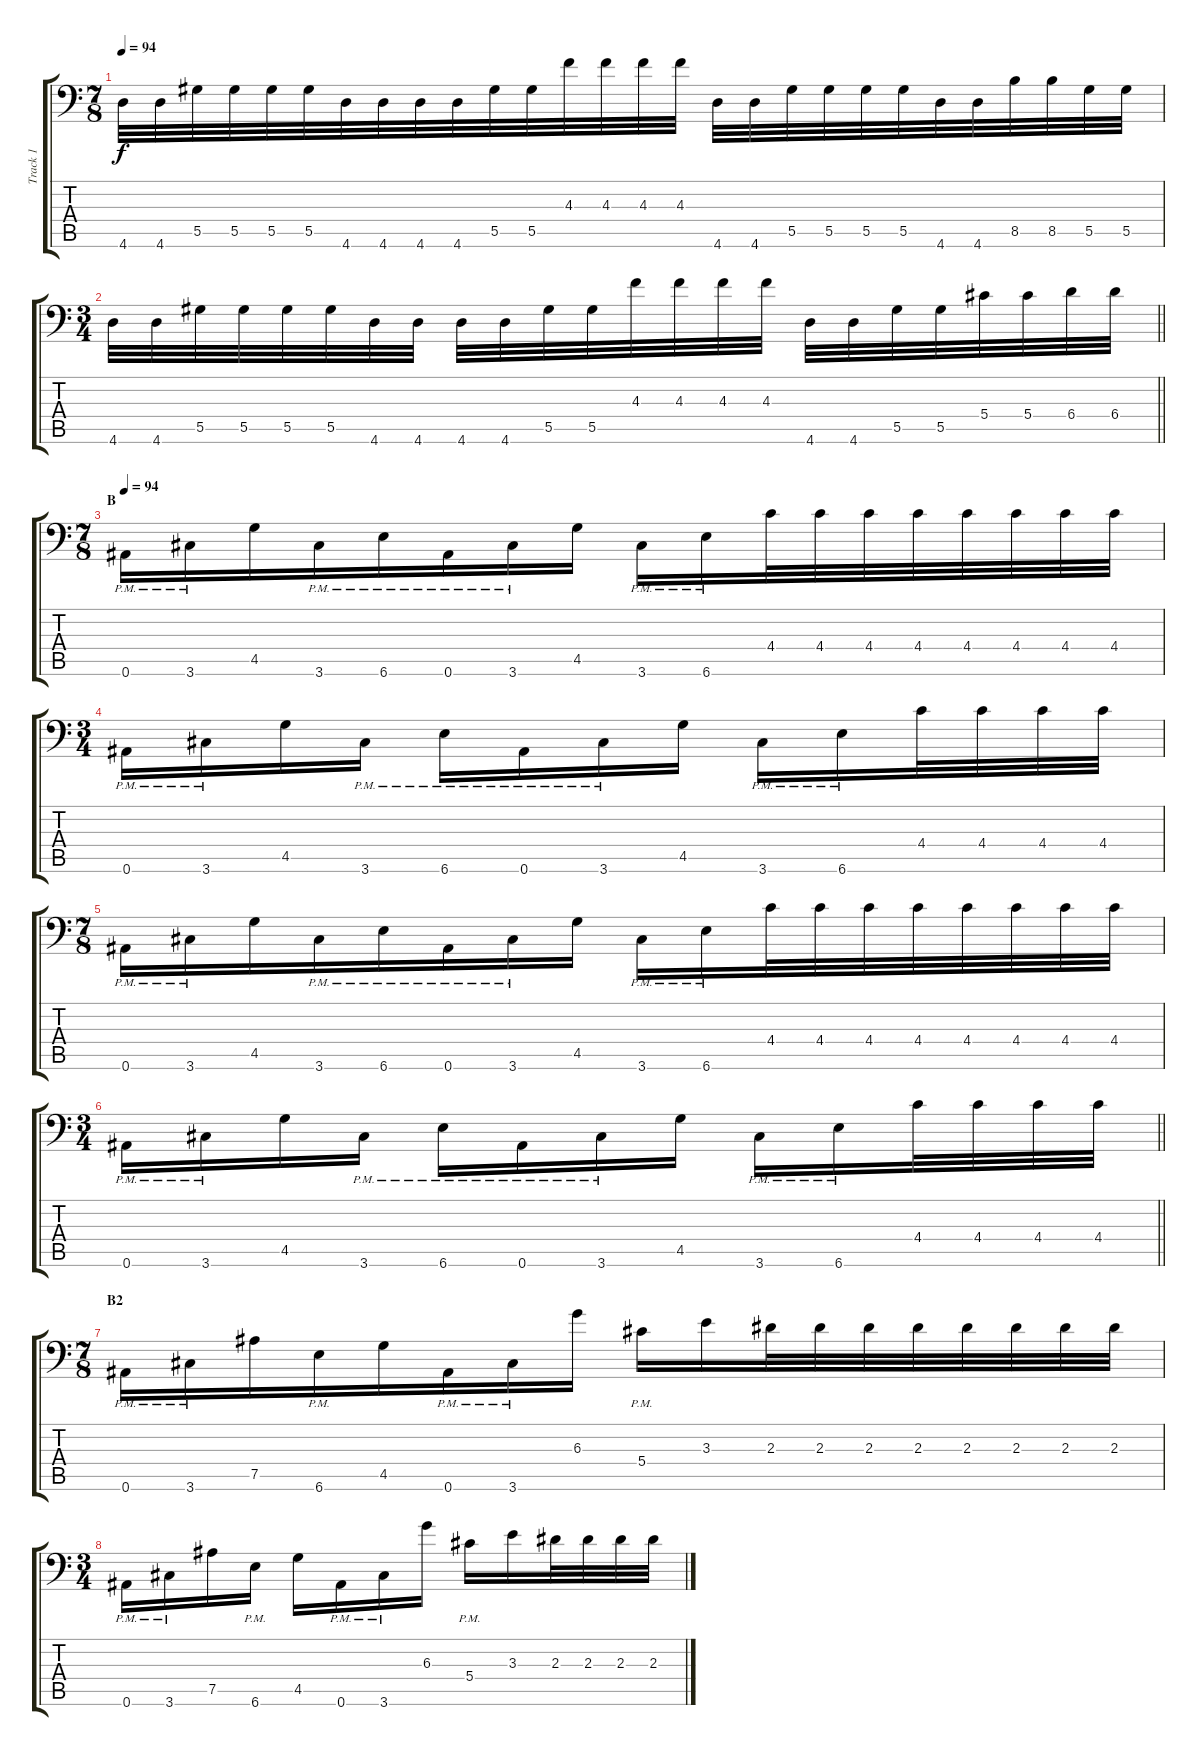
\track ("Track 1" "Track 1") {instrument distortionguitar}
\staff {score tabs}
\tuning (Bb3 Gb3 Db3 Ab2 Eb2 Bb1) {hide}
\ts (7 8)
\tempo 94
\clef f4
\ks c
4.6.32{dy f} 4.6.32 5.5.32 5.5.32 5.5.32 5.5.32 4.6.32 4.6.32 4.6.32 4.6.32 5.5.32 5.5.32 4.3.32 4.3.32 4.3.32 4.3.32 4.6.32 4.6.32 5.5.32 5.5.32 5.5.32 5.5.32 4.6.32 4.6.32 8.5.32 8.5.32 5.5.32 5.5.32 |
\ts (3 4)
\barLineRight lightlight
4.6.32 4.6.32 5.5.32 5.5.32 5.5.32 5.5.32 4.6.32 4.6.32 4.6.32 4.6.32 5.5.32 5.5.32 4.3.32 4.3.32 4.3.32 4.3.32 4.6.32 4.6.32 5.5.32 5.5.32 5.4.32 5.4.32 6.4.32 6.4.32 |
\ts (7 8)
\section ("" "B")
\tempo 94
0.6{pm}.16 3.6{pm}.16 4.5.16 3.6{pm}.16 6.6{pm}.16 0.6{pm}.16 3.6{pm}.16 4.5.16 3.6{pm}.16 6.6{pm}.16 4.4.32 4.4.32 4.4.32 4.4.32 4.4.32 4.4.32 4.4.32 4.4.32 |
\ts (3 4)
0.6{pm}.16 3.6{pm}.16 4.5.16 3.6{pm}.16 6.6{pm}.16 0.6{pm}.16 3.6{pm}.16 4.5.16 3.6{pm}.16 6.6{pm}.16 4.4.32 4.4.32 4.4.32 4.4.32 |
\ts (7 8)
0.6{pm}.16 3.6{pm}.16 4.5.16 3.6{pm}.16 6.6{pm}.16 0.6{pm}.16 3.6{pm}.16 4.5.16 3.6{pm}.16 6.6{pm}.16 4.4.32 4.4.32 4.4.32 4.4.32 4.4.32 4.4.32 4.4.32 4.4.32 |
\ts (3 4)
\barLineRight lightlight
0.6{pm}.16 3.6{pm}.16 4.5.16 3.6{pm}.16 6.6{pm}.16 0.6{pm}.16 3.6{pm}.16 4.5.16 3.6{pm}.16 6.6{pm}.16 4.4.32 4.4.32 4.4.32 4.4.32 |
\ts (7 8)
\section ("" "B2")
0.6{pm}.16 3.6{pm}.16 7.5.16 6.6{pm}.16 4.5.16 0.6{pm}.16 3.6{pm}.16 6.3.16 5.4{pm}.16 3.3.16 2.3.32 2.3.32 2.3.32 2.3.32 2.3.32 2.3.32 2.3.32 2.3.32 |
\ts (3 4)
0.6{pm}.16 3.6{pm}.16 7.5.16 6.6{pm}.16 4.5.16 0.6{pm}.16 3.6{pm}.16 6.3.16 5.4{pm}.16 3.3.16 2.3.32 2.3.32 2.3.32 2.3.32
